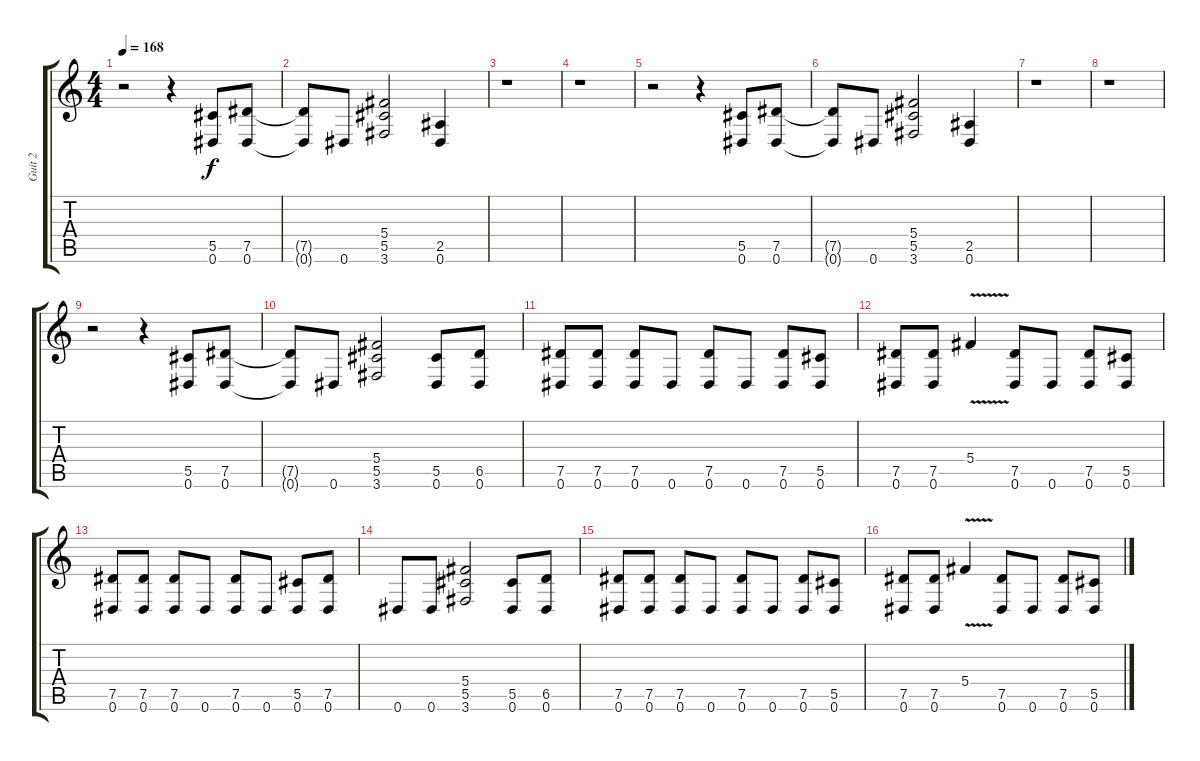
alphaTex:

\track ("Guit 2" "Guit 2") {instrument distortionguitar}
\staff {score tabs}
\tuning (Eb4 Bb3 Gb3 Db3 Ab2 Eb2) {hide}
\ts (4 4)
\tempo 168
\clef g2
\ks c
r.2{dy f instrument distortionguitar} r.4 (5.5 0.6).8 (7.5 0.6).8 |
(7.5{t} 0.6{t}).8 0.6.8 (5.4 5.5 3.6).2 (2.5 0.6).4 |
r.1 |
r.1 |
r.2 r.4 (5.5 0.6).8 (7.5 0.6).8 |
(7.5{t} 0.6{t}).8 0.6.8 (5.4 5.5 3.6).2 (2.5 0.6).4 |
r.1 |
r.1 |
r.2 r.4 (5.5 0.6).8 (7.5 0.6).8 |
(7.5{t} 0.6{t}).8 0.6.8 (5.4 5.5 3.6).2 (5.5 0.6).8 (6.5 0.6).8 |
(7.5 0.6).8 (7.5 0.6).8 (7.5 0.6).8 0.6.8 (7.5 0.6).8 0.6.8 (7.5 0.6).8 (5.5 0.6).8 |
(7.5 0.6).8 (7.5 0.6).8 5.4{v}.4 (7.5 0.6).8 0.6.8 (7.5 0.6).8 (5.5 0.6).8 |
(7.5 0.6).8 (7.5 0.6).8 (7.5 0.6).8 0.6.8 (7.5 0.6).8 0.6.8 (5.5 0.6).8 (7.5 0.6).8 |
0.6.8 0.6.8 (5.4 5.5 3.6).2 (5.5 0.6).8 (6.5 0.6).8 |
(7.5 0.6).8 (7.5 0.6).8 (7.5 0.6).8 0.6.8 (7.5 0.6).8 0.6.8 (7.5 0.6).8 (5.5 0.6).8 |
(7.5 0.6).8 (7.5 0.6).8 5.4{v}.4 (7.5 0.6).8 0.6.8 (7.5 0.6).8 (5.5 0.6).8
